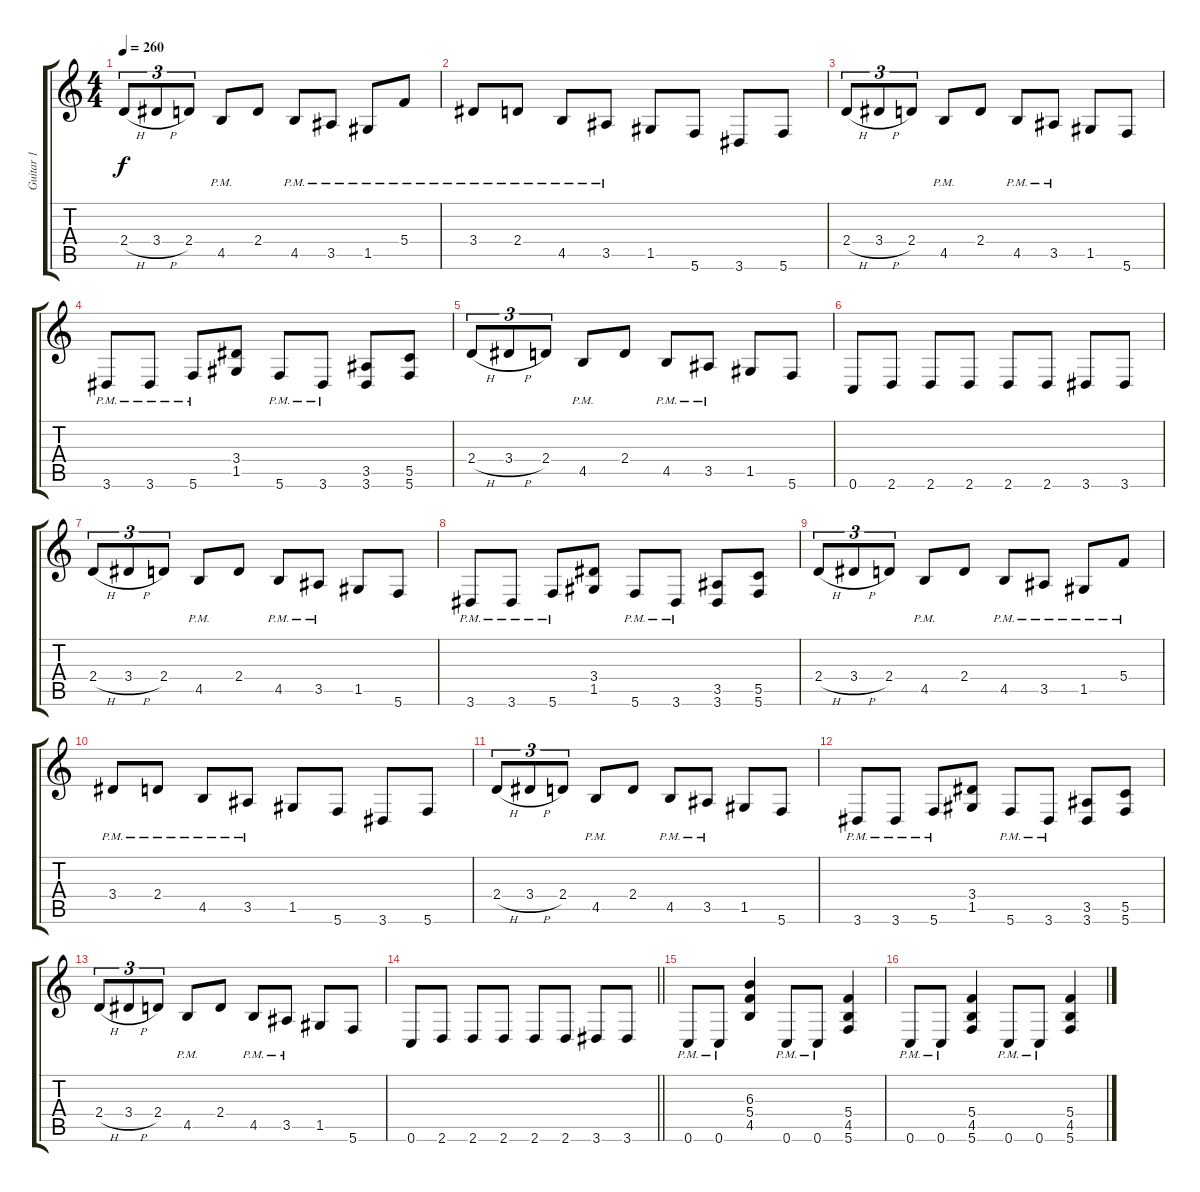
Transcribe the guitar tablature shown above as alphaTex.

\track ("Guitar 1" "Guitar 1") {instrument distortionguitar}
\staff {score tabs}
\tuning (D4 A3 F3 C3 G2 C2) {hide}
\ts (4 4)
\tempo 260
\clef g2
\ks c
2.4{h}.8{tu (3 2) dy f} 3.4{h}.8{tu (3 2)} 2.4.8{tu (3 2)} 4.5{pm}.8 2.4.8 4.5{pm}.8 3.5{pm}.8 1.5{pm}.8 5.4{pm}.8 |
3.4{pm}.8 2.4{pm}.8 4.5{pm}.8 3.5{pm}.8 1.5.8 5.6.8 3.6.8 5.6.8 |
2.4{h}.8{tu (3 2)} 3.4{h}.8{tu (3 2)} 2.4.8{tu (3 2)} 4.5{pm}.8 2.4.8 4.5{pm}.8 3.5{pm}.8 1.5.8 5.6.8 |
3.6{pm}.8 3.6{pm}.8 5.6{pm}.8 (3.4 1.5).8 5.6{pm}.8 3.6{pm}.8 (3.5 3.6).8 (5.5 5.6).8 |
2.4{h}.8{tu (3 2)} 3.4{h}.8{tu (3 2)} 2.4.8{tu (3 2)} 4.5{pm}.8 2.4.8 4.5{pm}.8 3.5{pm}.8 1.5.8 5.6.8 |
0.6.8 2.6.8 2.6.8 2.6.8 2.6.8 2.6.8 3.6.8 3.6.8 |
2.4{h}.8{tu (3 2)} 3.4{h}.8{tu (3 2)} 2.4.8{tu (3 2)} 4.5{pm}.8 2.4.8 4.5{pm}.8 3.5{pm}.8 1.5.8 5.6.8 |
3.6{pm}.8 3.6{pm}.8 5.6{pm}.8 (3.4 1.5).8 5.6{pm}.8 3.6{pm}.8 (3.5 3.6).8 (5.5 5.6).8 |
2.4{h}.8{tu (3 2)} 3.4{h}.8{tu (3 2)} 2.4.8{tu (3 2)} 4.5{pm}.8 2.4.8 4.5{pm}.8 3.5{pm}.8 1.5{pm}.8 5.4{pm}.8 |
3.4{pm}.8 2.4{pm}.8 4.5{pm}.8 3.5{pm}.8 1.5.8 5.6.8 3.6.8 5.6.8 |
2.4{h}.8{tu (3 2)} 3.4{h}.8{tu (3 2)} 2.4.8{tu (3 2)} 4.5{pm}.8 2.4.8 4.5{pm}.8 3.5{pm}.8 1.5.8 5.6.8 |
3.6{pm}.8 3.6{pm}.8 5.6{pm}.8 (3.4 1.5).8 5.6{pm}.8 3.6{pm}.8 (3.5 3.6).8 (5.5 5.6).8 |
2.4{h}.8{tu (3 2)} 3.4{h}.8{tu (3 2)} 2.4.8{tu (3 2)} 4.5{pm}.8 2.4.8 4.5{pm}.8 3.5{pm}.8 1.5.8 5.6.8 |
\barLineRight lightlight
0.6.8 2.6.8 2.6.8 2.6.8 2.6.8 2.6.8 3.6.8 3.6.8 |
0.6{pm}.8{balance 0} 0.6{pm}.8 (6.3 5.4 4.5).4 0.6{pm}.8 0.6{pm}.8 (5.4 4.5 5.6).4 |
0.6{pm}.8 0.6{pm}.8 (5.4 4.5 5.6).4 0.6{pm}.8 0.6{pm}.8 (5.4 4.5 5.6).4
